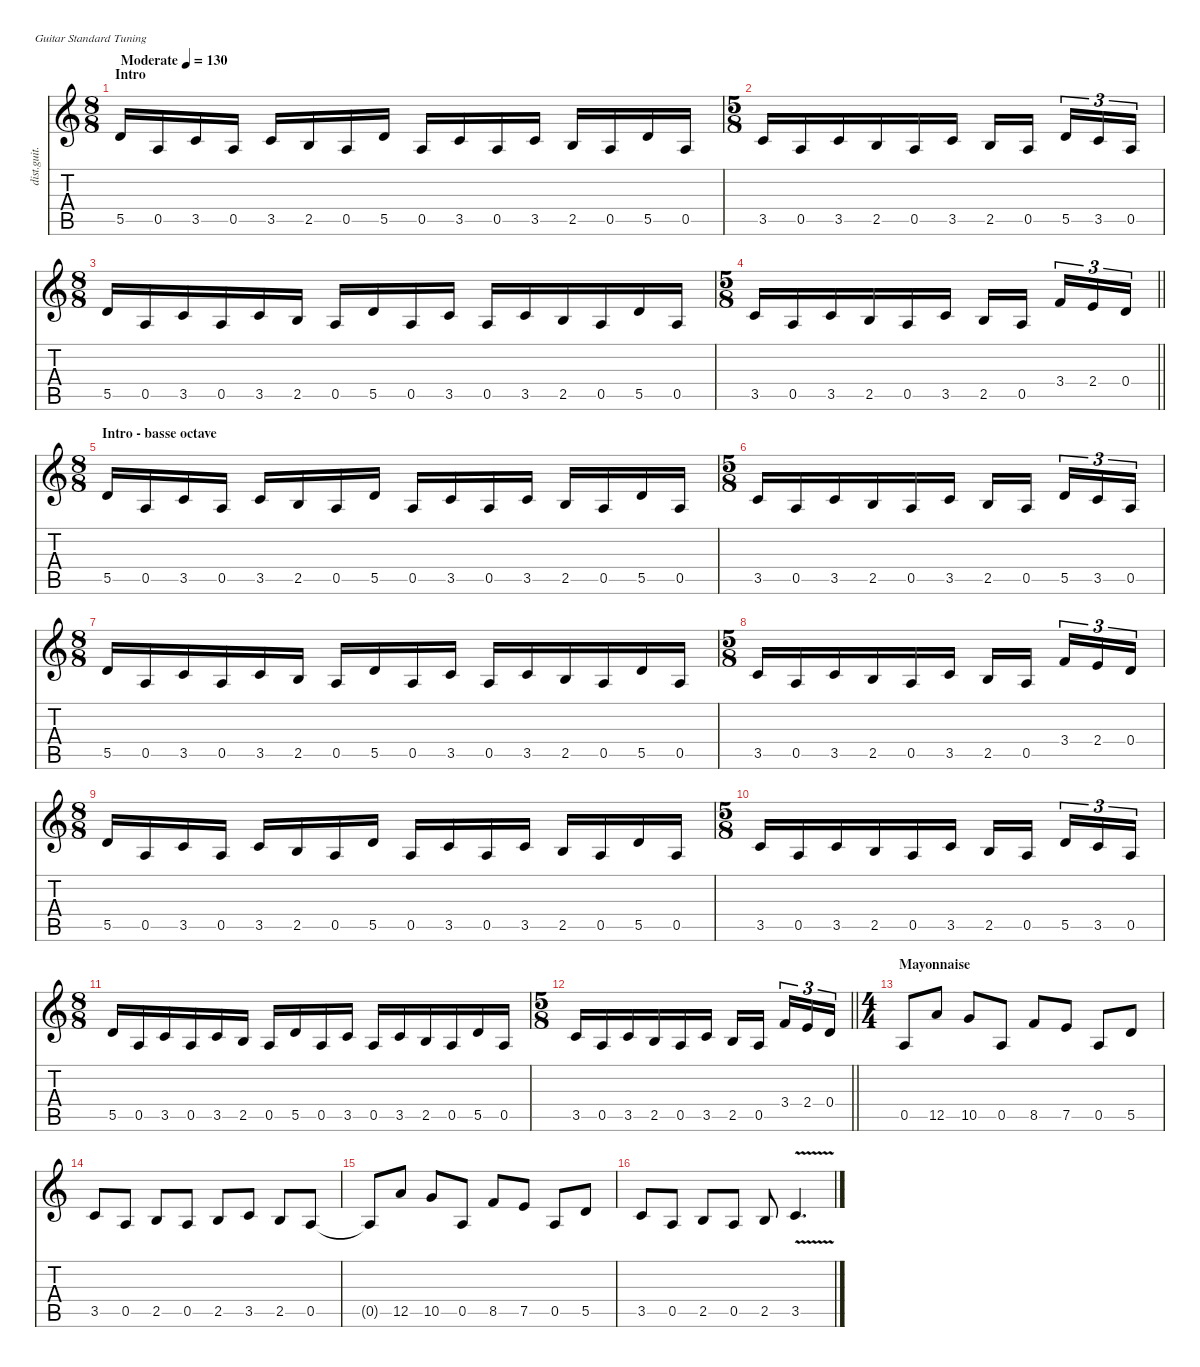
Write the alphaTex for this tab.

\defaultSystemsLayout 4
\hideDynamics
\bracketExtendMode nobrackets
\track ("Hichem" "dist.guit.") {instrument distortionguitar}
\staff {score tabs}
\tuning (E4 B3 G3 D3 A2 E2)
\ts (8 8)
\beaming (8 2 2 2 2)
\section ("" "Intro")
\tempo (130 "Moderate")
\clef g2
\ks c
5.5.16{dy f instrument distortionguitar} 0.5.16 3.5.16 0.5.16 3.5.16 2.5.16 0.5.16 5.5.16 0.5.16 3.5.16 0.5.16 3.5.16 2.5.16 0.5.16 5.5.16 0.5.16 |
\ts (5 8)
\beaming (8 3 2)
3.5.16 0.5.16 3.5.16 2.5.16 0.5.16 3.5.16 2.5.16 0.5.16 5.5.16{tu (3 2)} 3.5.16{tu (3 2)} 0.5.16{tu (3 2)} |
\ts (8 8)
\beaming (8 3 2 3)
5.5.16 0.5.16 3.5.16 0.5.16 3.5.16 2.5.16 0.5.16 5.5.16 0.5.16 3.5.16 0.5.16 3.5.16 2.5.16 0.5.16 5.5.16 0.5.16 |
\ts (5 8)
\beaming (8 3 2)
\barLineRight lightlight
3.5.16 0.5.16 3.5.16 2.5.16 0.5.16 3.5.16 2.5.16 0.5.16 3.4.16{tu (3 2)} 2.4.16{tu (3 2)} 0.4.16{tu (3 2)} |
\ts (8 8)
\beaming (8 2 2 2 2)
\section ("" "Intro - basse octave")
5.5.16 0.5.16 3.5.16 0.5.16 3.5.16 2.5.16 0.5.16 5.5.16 0.5.16 3.5.16 0.5.16 3.5.16 2.5.16 0.5.16 5.5.16 0.5.16 |
\ts (5 8)
\beaming (8 3 2)
3.5.16 0.5.16 3.5.16 2.5.16 0.5.16 3.5.16 2.5.16 0.5.16 5.5.16{tu (3 2)} 3.5.16{tu (3 2)} 0.5.16{tu (3 2)} |
\ts (8 8)
\beaming (8 3 2 3)
5.5.16 0.5.16 3.5.16 0.5.16 3.5.16 2.5.16 0.5.16 5.5.16 0.5.16 3.5.16 0.5.16 3.5.16 2.5.16 0.5.16 5.5.16 0.5.16 |
\ts (5 8)
\beaming (8 3 2)
3.5.16 0.5.16 3.5.16 2.5.16 0.5.16 3.5.16 2.5.16 0.5.16 3.4.16{tu (3 2)} 2.4.16{tu (3 2)} 0.4.16{tu (3 2)} |
\ts (8 8)
\beaming (8 2 2 2 2)
5.5.16 0.5.16 3.5.16 0.5.16 3.5.16 2.5.16 0.5.16 5.5.16 0.5.16 3.5.16 0.5.16 3.5.16 2.5.16 0.5.16 5.5.16 0.5.16 |
\ts (5 8)
\beaming (8 3 2)
3.5.16 0.5.16 3.5.16 2.5.16 0.5.16 3.5.16 2.5.16 0.5.16 5.5.16{tu (3 2)} 3.5.16{tu (3 2)} 0.5.16{tu (3 2)} |
\ts (8 8)
\beaming (8 3 2 3)
5.5.16 0.5.16 3.5.16 0.5.16 3.5.16 2.5.16 0.5.16 5.5.16 0.5.16 3.5.16 0.5.16 3.5.16 2.5.16 0.5.16 5.5.16 0.5.16 |
\ts (5 8)
\beaming (8 3 2)
\barLineRight lightlight
3.5.16 0.5.16 3.5.16 2.5.16 0.5.16 3.5.16 2.5.16 0.5.16 3.4.16{tu (3 2)} 2.4.16{tu (3 2)} 0.4.16{tu (3 2)} |
\ts (4 4)
\beaming (8 2 2 2 2)
\section ("" "Mayonnaise")
0.5.8{beam Up} 12.5.8{beam Up} 10.5.8{beam Up} 0.5.8{beam Up} 8.5.8{beam Up} 7.5.8{beam Up} 0.5.8{beam Up} 5.5.8{beam Up} |
3.5.8{beam Up} 0.5.8{beam Up} 2.5.8{beam Up} 0.5.8{beam Up} 2.5.8{beam Up} 3.5.8{beam Up} 2.5.8{beam Up} 0.5.8{beam Up} |
0.5{t}.8{beam Up} 12.5.8{beam Up} 10.5.8{beam Up} 0.5.8{beam Up} 8.5.8{beam Up} 7.5.8{beam Up} 0.5.8{beam Up} 5.5.8{beam Up} |
3.5.8{beam Up} 0.5.8{beam Up} 2.5.8{beam Up} 0.5.8{beam Up} 2.5.8{beam Up} 3.5{v}.4{d beam Up}
